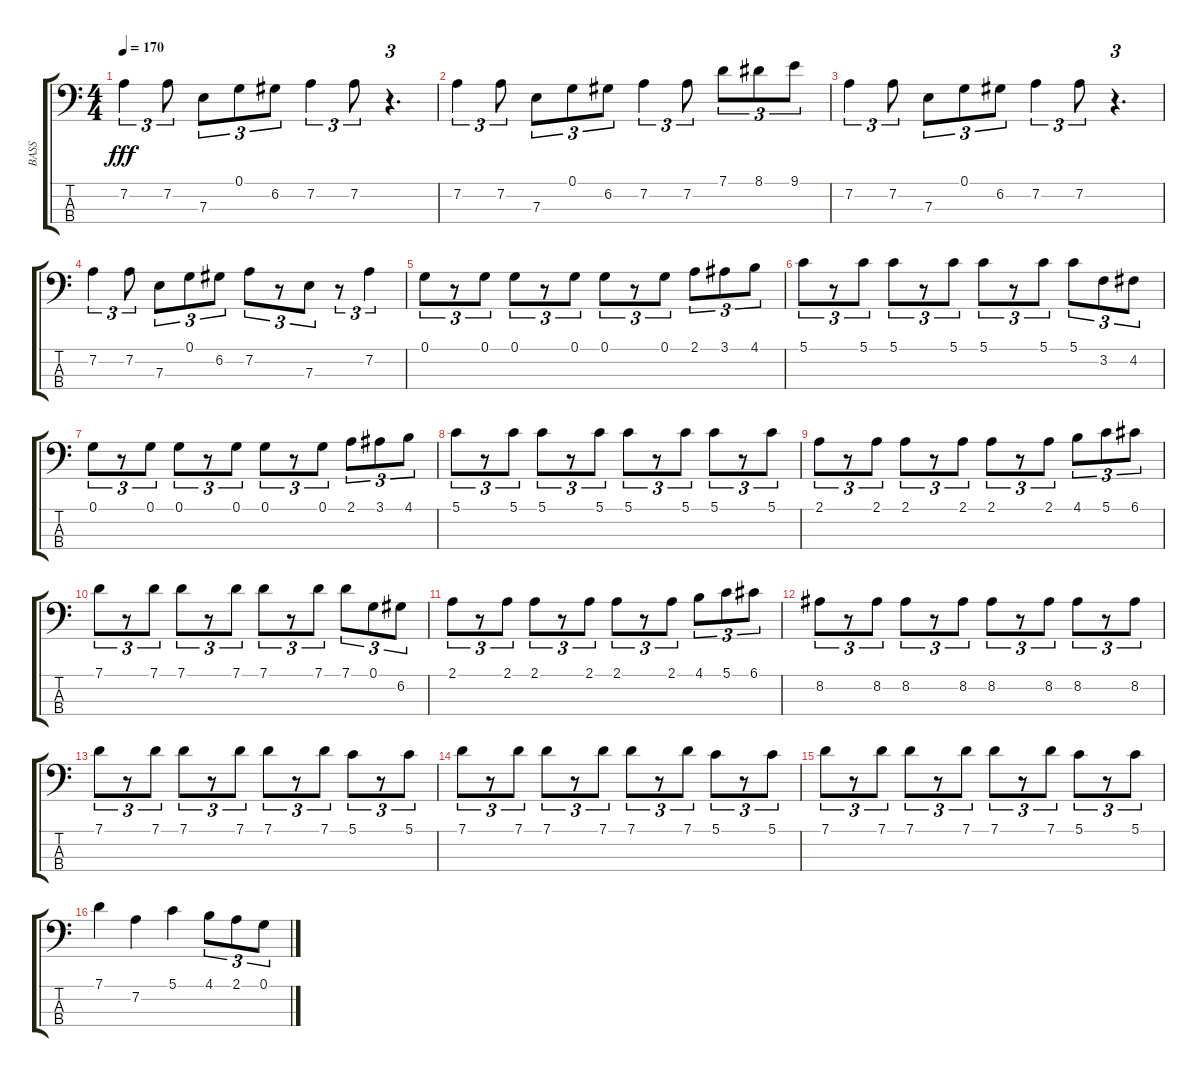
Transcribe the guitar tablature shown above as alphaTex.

\track ("BASS " "BASS ") {instrument electricbassfinger}
\staff {score tabs}
\tuning (G2 D2 A1 E1) {hide}
\ts (4 4)
\tempo 170
\clef f4
\ks c
7.2.4{tu (3 2) dy fff} 7.2.8{tu (3 2)} 7.3.8{tu (3 2)} 0.1.8{tu (3 2)} 6.2.8{tu (3 2)} 7.2.4{tu (3 2)} 7.2.8{tu (3 2)} r.4{d tu (3 2)} |
7.2.4{tu (3 2)} 7.2.8{tu (3 2)} 7.3.8{tu (3 2)} 0.1.8{tu (3 2)} 6.2.8{tu (3 2)} 7.2.4{tu (3 2)} 7.2.8{tu (3 2)} 7.1.8{tu (3 2)} 8.1.8{tu (3 2)} 9.1.8{tu (3 2)} |
7.2.4{tu (3 2)} 7.2.8{tu (3 2)} 7.3.8{tu (3 2)} 0.1.8{tu (3 2)} 6.2.8{tu (3 2)} 7.2.4{tu (3 2)} 7.2.8{tu (3 2)} r.4{d tu (3 2)} |
7.2.4{tu (3 2)} 7.2.8{tu (3 2)} 7.3.8{tu (3 2)} 0.1.8{tu (3 2)} 6.2.8{tu (3 2)} 7.2.8{tu (3 2)} r.8{tu (3 2)} 7.3.8{tu (3 2)} r.8{tu (3 2)} 7.2.4{tu (3 2)} |
0.1.8{tu (3 2)} r.8{tu (3 2)} 0.1.8{tu (3 2)} 0.1.8{tu (3 2)} r.8{tu (3 2)} 0.1.8{tu (3 2)} 0.1.8{tu (3 2)} r.8{tu (3 2)} 0.1.8{tu (3 2)} 2.1.8{tu (3 2)} 3.1.8{tu (3 2)} 4.1.8{tu (3 2)} |
5.1.8{tu (3 2)} r.8{tu (3 2)} 5.1.8{tu (3 2)} 5.1.8{tu (3 2)} r.8{tu (3 2)} 5.1.8{tu (3 2)} 5.1.8{tu (3 2)} r.8{tu (3 2)} 5.1.8{tu (3 2)} 5.1.8{tu (3 2)} 3.2.8{tu (3 2)} 4.2.8{tu (3 2)} |
0.1.8{tu (3 2)} r.8{tu (3 2)} 0.1.8{tu (3 2)} 0.1.8{tu (3 2)} r.8{tu (3 2)} 0.1.8{tu (3 2)} 0.1.8{tu (3 2)} r.8{tu (3 2)} 0.1.8{tu (3 2)} 2.1.8{tu (3 2)} 3.1.8{tu (3 2)} 4.1.8{tu (3 2)} |
5.1.8{tu (3 2)} r.8{tu (3 2)} 5.1.8{tu (3 2)} 5.1.8{tu (3 2)} r.8{tu (3 2)} 5.1.8{tu (3 2)} 5.1.8{tu (3 2)} r.8{tu (3 2)} 5.1.8{tu (3 2)} 5.1.8{tu (3 2)} r.8{tu (3 2)} 5.1.8{tu (3 2)} |
2.1.8{tu (3 2)} r.8{tu (3 2)} 2.1.8{tu (3 2)} 2.1.8{tu (3 2)} r.8{tu (3 2)} 2.1.8{tu (3 2)} 2.1.8{tu (3 2)} r.8{tu (3 2)} 2.1.8{tu (3 2)} 4.1.8{tu (3 2)} 5.1.8{tu (3 2)} 6.1.8{tu (3 2)} |
7.1.8{tu (3 2)} r.8{tu (3 2)} 7.1.8{tu (3 2)} 7.1.8{tu (3 2)} r.8{tu (3 2)} 7.1.8{tu (3 2)} 7.1.8{tu (3 2)} r.8{tu (3 2)} 7.1.8{tu (3 2)} 7.1.8{tu (3 2)} 0.1.8{tu (3 2)} 6.2.8{tu (3 2)} |
2.1.8{tu (3 2)} r.8{tu (3 2)} 2.1.8{tu (3 2)} 2.1.8{tu (3 2)} r.8{tu (3 2)} 2.1.8{tu (3 2)} 2.1.8{tu (3 2)} r.8{tu (3 2)} 2.1.8{tu (3 2)} 4.1.8{tu (3 2)} 5.1.8{tu (3 2)} 6.1.8{tu (3 2)} |
8.2.8{tu (3 2)} r.8{tu (3 2)} 8.2.8{tu (3 2)} 8.2.8{tu (3 2)} r.8{tu (3 2)} 8.2.8{tu (3 2)} 8.2.8{tu (3 2)} r.8{tu (3 2)} 8.2.8{tu (3 2)} 8.2.8{tu (3 2)} r.8{tu (3 2)} 8.2.8{tu (3 2)} |
7.1.8{tu (3 2)} r.8{tu (3 2)} 7.1.8{tu (3 2)} 7.1.8{tu (3 2)} r.8{tu (3 2)} 7.1.8{tu (3 2)} 7.1.8{tu (3 2)} r.8{tu (3 2)} 7.1.8{tu (3 2)} 5.1.8{tu (3 2)} r.8{tu (3 2)} 5.1.8{tu (3 2)} |
7.1.8{tu (3 2)} r.8{tu (3 2)} 7.1.8{tu (3 2)} 7.1.8{tu (3 2)} r.8{tu (3 2)} 7.1.8{tu (3 2)} 7.1.8{tu (3 2)} r.8{tu (3 2)} 7.1.8{tu (3 2)} 5.1.8{tu (3 2)} r.8{tu (3 2)} 5.1.8{tu (3 2)} |
7.1.8{tu (3 2)} r.8{tu (3 2)} 7.1.8{tu (3 2)} 7.1.8{tu (3 2)} r.8{tu (3 2)} 7.1.8{tu (3 2)} 7.1.8{tu (3 2)} r.8{tu (3 2)} 7.1.8{tu (3 2)} 5.1.8{tu (3 2)} r.8{tu (3 2)} 5.1.8{tu (3 2)} |
7.1.4 7.2.4 5.1.4 4.1.8{tu (3 2)} 2.1.8{tu (3 2)} 0.1.8{tu (3 2)}
